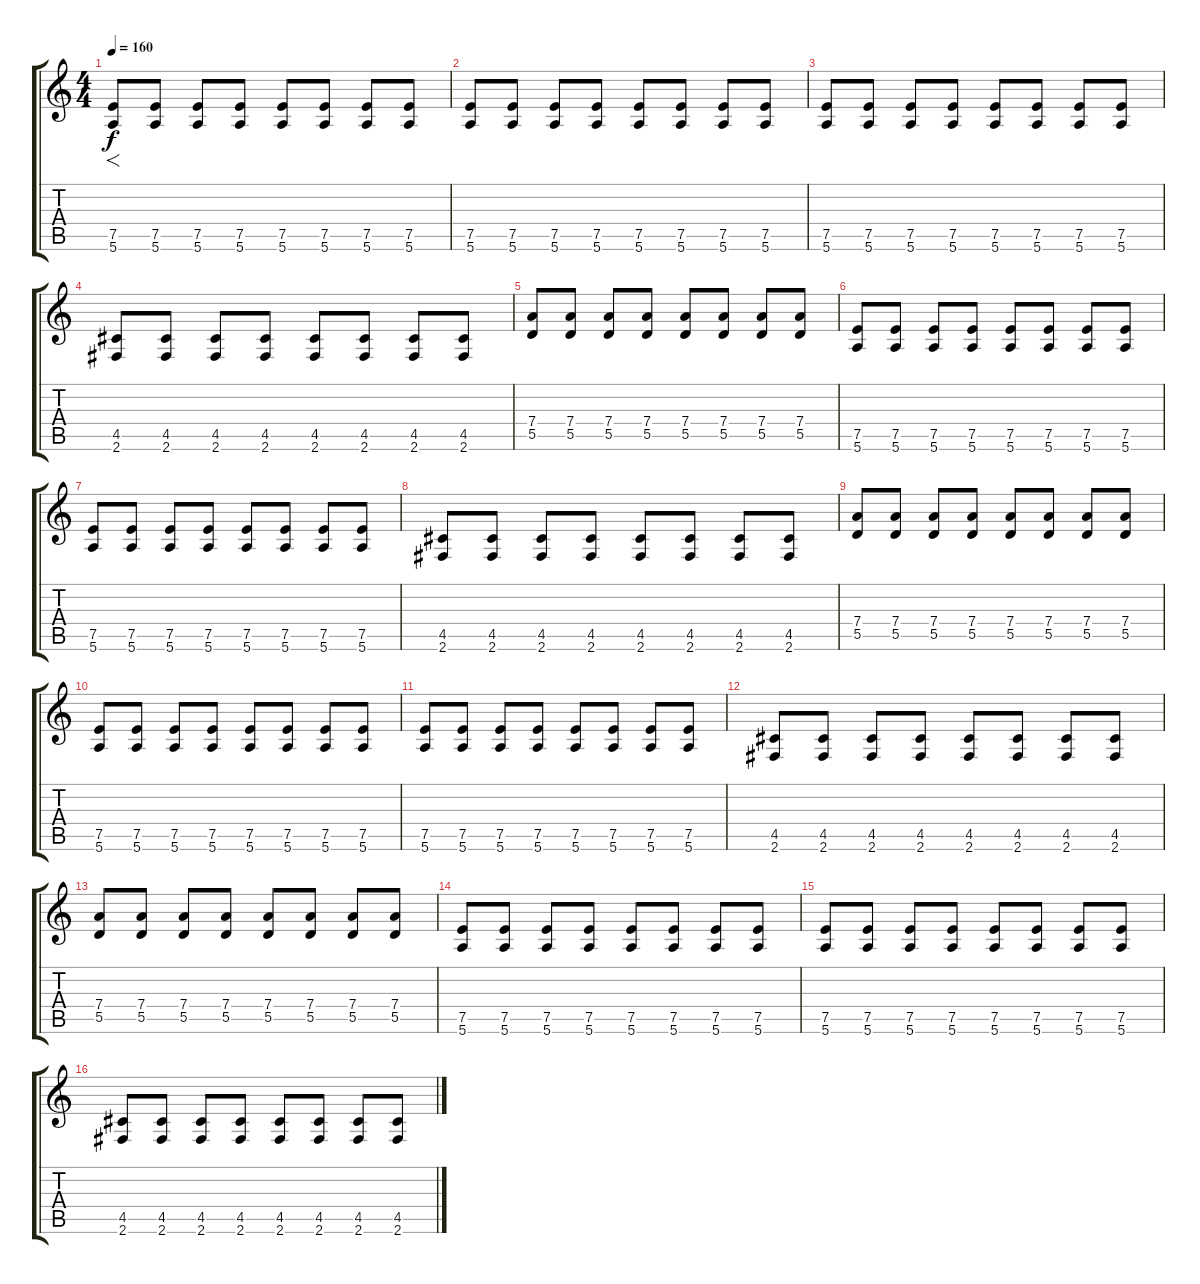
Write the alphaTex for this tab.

\track "" {instrument distortionguitar}
\staff {score tabs}
\tuning (E4 B3 G3 D3 A2 E2) {hide}
\ts (4 4)
\tempo 160
\clef g2
\ks c
(7.5 5.6).8{f dy f} (7.5 5.6).8 (7.5 5.6).8 (7.5 5.6).8 (7.5 5.6).8 (7.5 5.6).8 (7.5 5.6).8 (7.5 5.6).8 |
(7.5 5.6).8 (7.5 5.6).8 (7.5 5.6).8 (7.5 5.6).8 (7.5 5.6).8 (7.5 5.6).8 (7.5 5.6).8 (7.5 5.6).8 |
(7.5 5.6).8 (7.5 5.6).8 (7.5 5.6).8 (7.5 5.6).8 (7.5 5.6).8 (7.5 5.6).8 (7.5 5.6).8 (7.5 5.6).8 |
(4.5 2.6).8 (4.5 2.6).8 (4.5 2.6).8 (4.5 2.6).8 (4.5 2.6).8 (4.5 2.6).8 (4.5 2.6).8 (4.5 2.6).8 |
(7.4 5.5).8 (7.4 5.5).8 (7.4 5.5).8 (7.4 5.5).8 (7.4 5.5).8 (7.4 5.5).8 (7.4 5.5).8 (7.4 5.5).8 |
(7.5 5.6).8 (7.5 5.6).8 (7.5 5.6).8 (7.5 5.6).8 (7.5 5.6).8 (7.5 5.6).8 (7.5 5.6).8 (7.5 5.6).8 |
(7.5 5.6).8 (7.5 5.6).8 (7.5 5.6).8 (7.5 5.6).8 (7.5 5.6).8 (7.5 5.6).8 (7.5 5.6).8 (7.5 5.6).8 |
(4.5 2.6).8 (4.5 2.6).8 (4.5 2.6).8 (4.5 2.6).8 (4.5 2.6).8 (4.5 2.6).8 (4.5 2.6).8 (4.5 2.6).8 |
(7.4 5.5).8 (7.4 5.5).8 (7.4 5.5).8 (7.4 5.5).8 (7.4 5.5).8 (7.4 5.5).8 (7.4 5.5).8 (7.4 5.5).8 |
(7.5 5.6).8 (7.5 5.6).8 (7.5 5.6).8 (7.5 5.6).8 (7.5 5.6).8 (7.5 5.6).8 (7.5 5.6).8 (7.5 5.6).8 |
(7.5 5.6).8 (7.5 5.6).8 (7.5 5.6).8 (7.5 5.6).8 (7.5 5.6).8 (7.5 5.6).8 (7.5 5.6).8 (7.5 5.6).8 |
(4.5 2.6).8 (4.5 2.6).8 (4.5 2.6).8 (4.5 2.6).8 (4.5 2.6).8 (4.5 2.6).8 (4.5 2.6).8 (4.5 2.6).8 |
(7.4 5.5).8 (7.4 5.5).8 (7.4 5.5).8 (7.4 5.5).8 (7.4 5.5).8 (7.4 5.5).8 (7.4 5.5).8 (7.4 5.5).8 |
(7.5 5.6).8 (7.5 5.6).8 (7.5 5.6).8 (7.5 5.6).8 (7.5 5.6).8 (7.5 5.6).8 (7.5 5.6).8 (7.5 5.6).8 |
(7.5 5.6).8 (7.5 5.6).8 (7.5 5.6).8 (7.5 5.6).8 (7.5 5.6).8 (7.5 5.6).8 (7.5 5.6).8 (7.5 5.6).8 |
(4.5 2.6).8 (4.5 2.6).8 (4.5 2.6).8 (4.5 2.6).8 (4.5 2.6).8 (4.5 2.6).8 (4.5 2.6).8 (4.5 2.6).8
